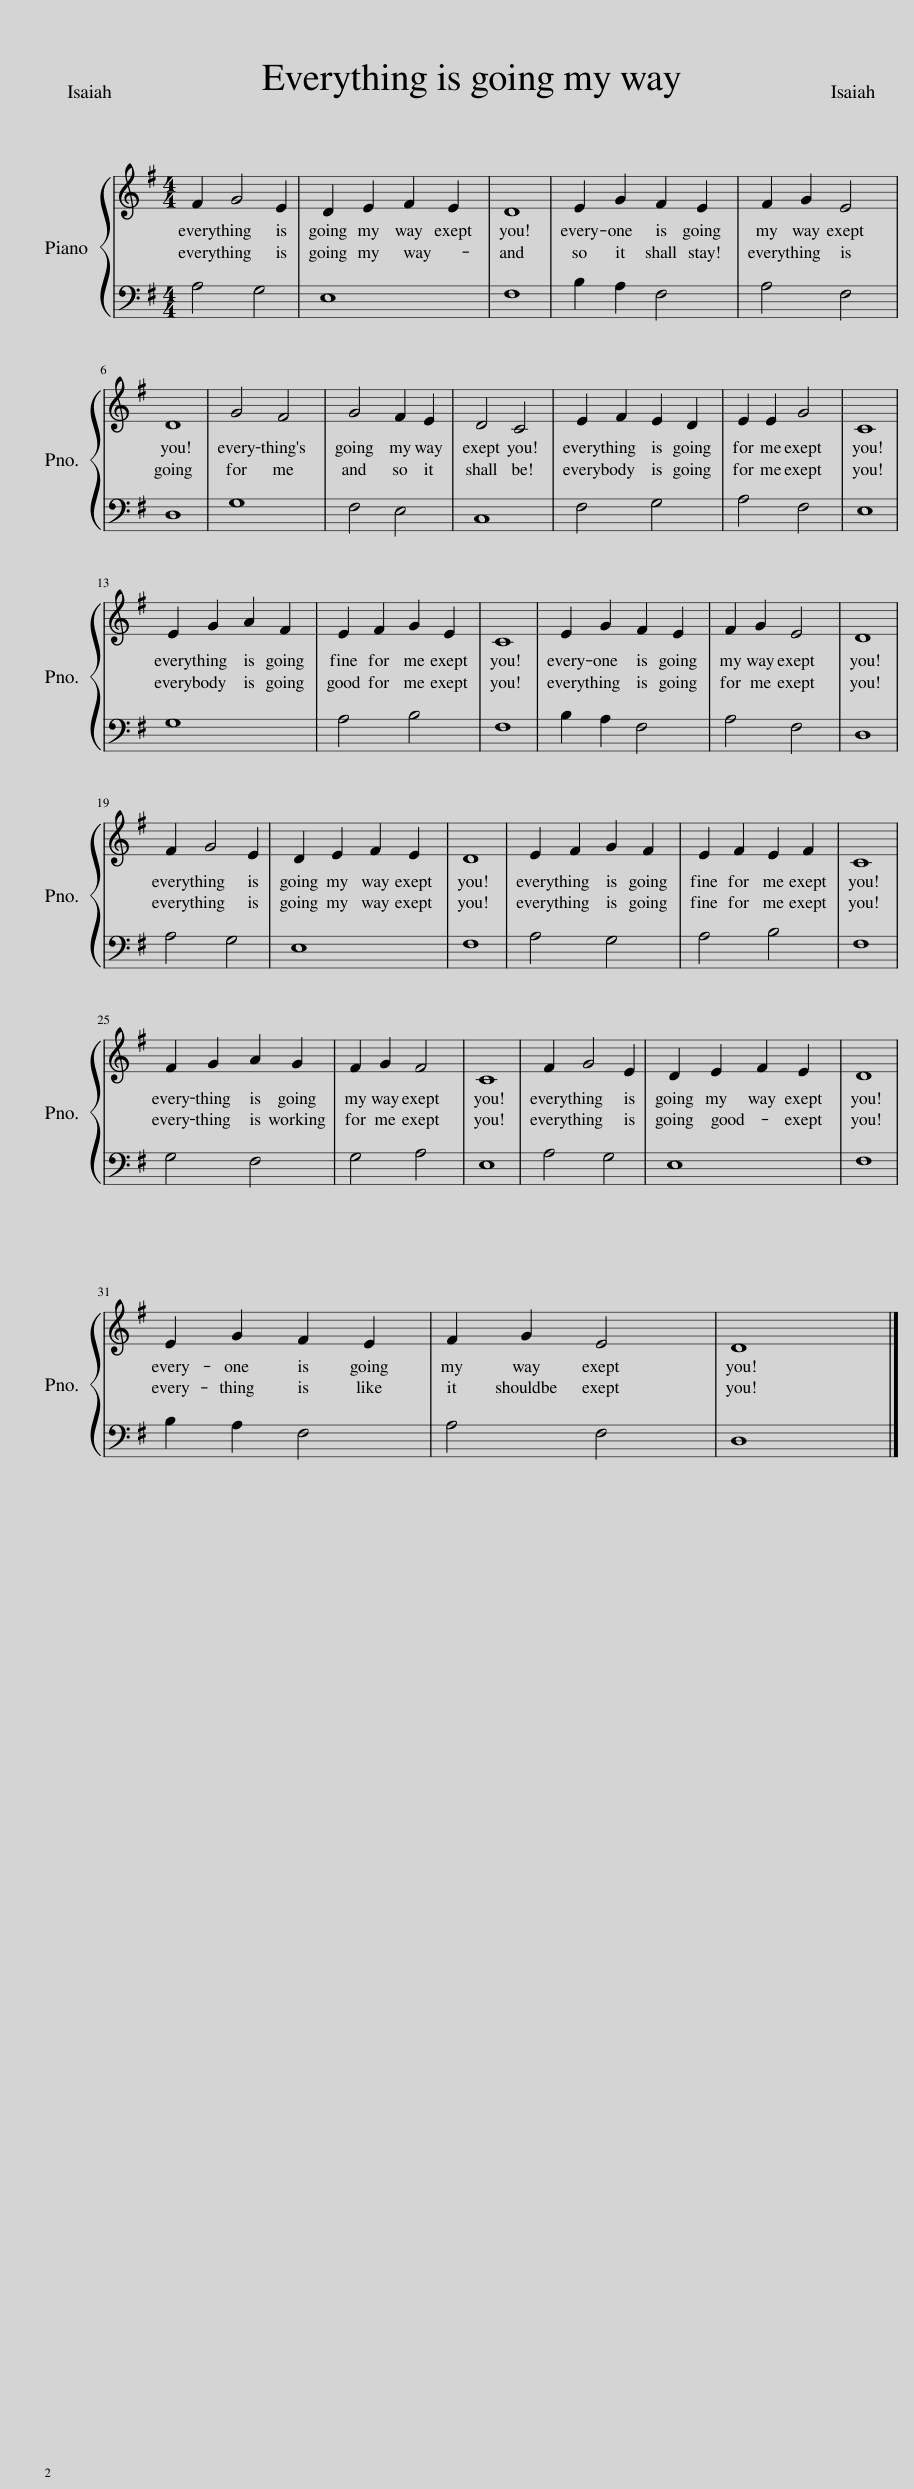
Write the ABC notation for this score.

X:1
%%score { 1 | 2 }
L:1/8
M:4/4
I:linebreak $
K:G
V:1 treble
V:2 bass
V:1
 F2 G4 E2 | D2 E2 F2 E2 | D8 | E2 G2 F2 E2 | F2 G2 E4 |$ %5
 D8 | G4 F4 | G4 F2 E2 | D4 C4 | E2 F2 E2 D2 | %10
 E2 E2 G4 | C8 |$ E2 G2 A2 F2 | E2 F2 G2 E2 | C8 | %15
 E2 G2 F2 E2 | F2 G2 E4 | D8 |$ F2 G4 E2 | D2 E2 F2 E2 | %20
 D8 | E2 F2 G2 F2 | E2 F2 E2 F2 | C8 |$ F2 G2 A2 G2 | %25
 F2 G2 F4 | C8 | F2 G4 E2 | D2 E2 F2 E2 | D8 |$ %30
 E2 G2 F2 E2 | F2 G2 E4 | D8 |] %33
V:2
 A,4 G,4 | E,8 | F,8 | B,2 A,2 F,4 | A,4 F,4 |$ %5
 D,8 | G,8 | F,4 E,4 | C,8 | F,4 G,4 | %10
 A,4 F,4 | E,8 |$ G,8 | A,4 B,4 | F,8 | %15
 B,2 A,2 F,4 | A,4 F,4 | D,8 |$ A,4 G,4 | E,8 | %20
 F,8 | A,4 G,4 | A,4 B,4 | F,8 |$ G,4 F,4 | %25
 G,4 A,4 | E,8 | A,4 G,4 | E,8 | F,8 |$ %30
 B,2 A,2 F,4 | A,4 F,4 | D,8 |] %33
